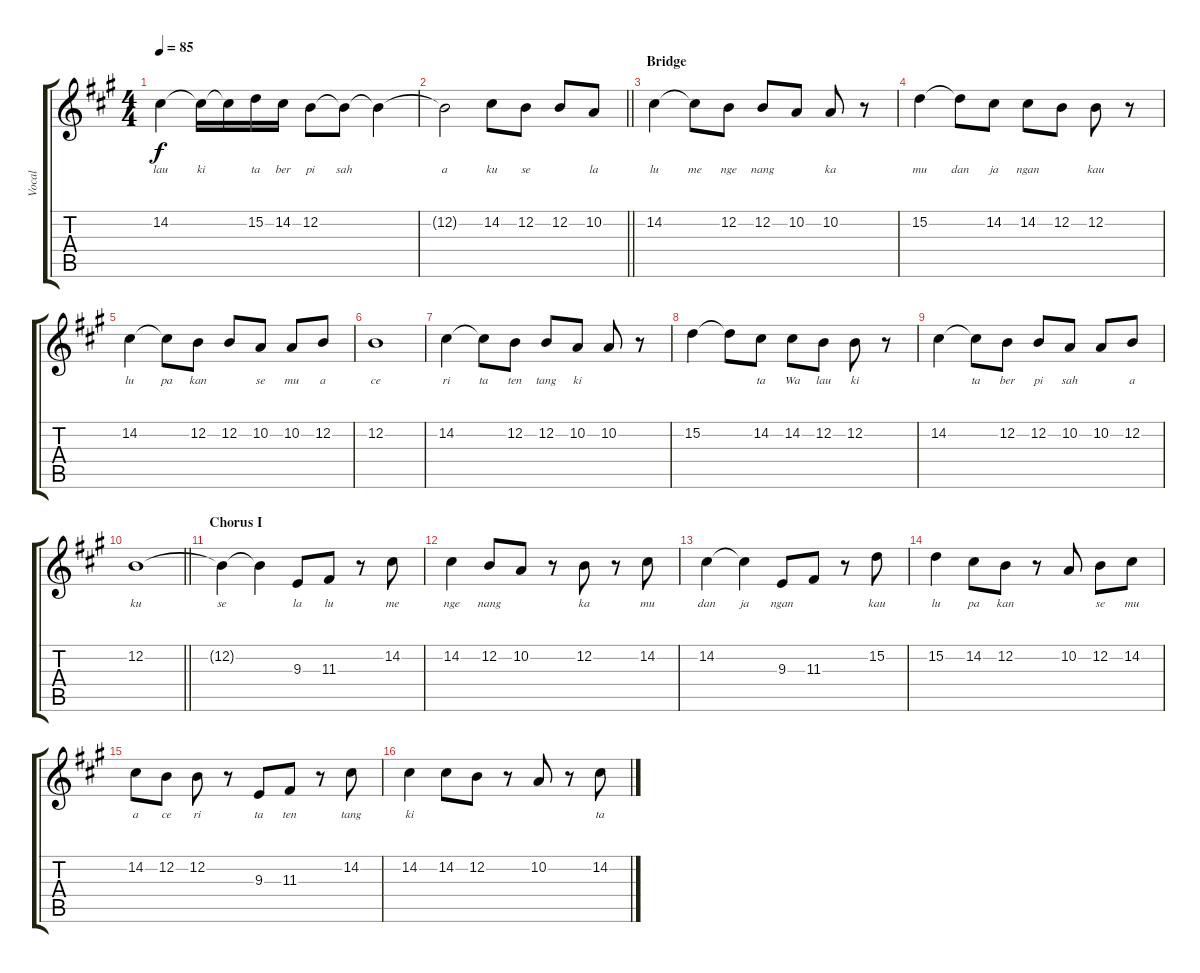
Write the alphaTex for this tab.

\track ("Vocal" "Vocal") {instrument violin}
\staff {score tabs}
\tuning (E4 B3 G3 D3 A2 E2) {hide}
\ts (4 4)
\tempo 85
\clef g2
\ks a
14.2.4{lyrics (0 "lau") lyrics (1 "") lyrics (2 "") lyrics (3 "") lyrics (4 "") dy f} 14.2{t}.16{lyrics (0 "ki") lyrics (1 "") lyrics (2 "") lyrics (3 "") lyrics (4 "")} 14.2{t}.16{lyrics (0 "") lyrics (1 "") lyrics (2 "") lyrics (3 "") lyrics (4 "")} 15.2.16{lyrics (0 "ta") lyrics (1 "") lyrics (2 "") lyrics (3 "") lyrics (4 "")} 14.2.16{lyrics (0 "ber") lyrics (1 "") lyrics (2 "") lyrics (3 "") lyrics (4 "")} 12.2.8{lyrics (0 "pi") lyrics (1 "") lyrics (2 "") lyrics (3 "") lyrics (4 "")} 12.2{t}.8{lyrics (0 "sah") lyrics (1 "") lyrics (2 "") lyrics (3 "") lyrics (4 "")} 12.2{t}.4{lyrics (0 "") lyrics (1 "") lyrics (2 "") lyrics (3 "") lyrics (4 "")} |
\barLineRight lightlight
12.2{t}.2{lyrics (0 "a") lyrics (1 "") lyrics (2 "") lyrics (3 "") lyrics (4 "")} 14.2.8{lyrics (0 "ku") lyrics (1 "") lyrics (2 "") lyrics (3 "") lyrics (4 "")} 12.2.8{lyrics (0 "se") lyrics (1 "") lyrics (2 "") lyrics (3 "") lyrics (4 "")} 12.2.8{lyrics (0 "") lyrics (1 "") lyrics (2 "") lyrics (3 "") lyrics (4 "")} 10.2.8{lyrics (0 "la") lyrics (1 "") lyrics (2 "") lyrics (3 "") lyrics (4 "")} |
\section ("" "Bridge")
14.2.4{lyrics (0 "lu") lyrics (1 "") lyrics (2 "") lyrics (3 "") lyrics (4 "")} 14.2{t}.8{lyrics (0 "me") lyrics (1 "") lyrics (2 "") lyrics (3 "") lyrics (4 "")} 12.2.8{lyrics (0 "nge") lyrics (1 "") lyrics (2 "") lyrics (3 "") lyrics (4 "")} 12.2.8{lyrics (0 "nang") lyrics (1 "") lyrics (2 "") lyrics (3 "") lyrics (4 "")} 10.2.8{lyrics (0 "") lyrics (1 "") lyrics (2 "") lyrics (3 "") lyrics (4 "")} 10.2.8{lyrics (0 "ka") lyrics (1 "") lyrics (2 "") lyrics (3 "") lyrics (4 "")} r.8 |
15.2.4{lyrics (0 "mu") lyrics (1 "") lyrics (2 "") lyrics (3 "") lyrics (4 "")} 15.2{t}.8{lyrics (0 "dan") lyrics (1 "") lyrics (2 "") lyrics (3 "") lyrics (4 "")} 14.2.8{lyrics (0 "ja") lyrics (1 "") lyrics (2 "") lyrics (3 "") lyrics (4 "")} 14.2.8{lyrics (0 "ngan") lyrics (1 "") lyrics (2 "") lyrics (3 "") lyrics (4 "")} 12.2.8{lyrics (0 "") lyrics (1 "") lyrics (2 "") lyrics (3 "") lyrics (4 "")} 12.2.8{lyrics (0 "kau") lyrics (1 "") lyrics (2 "") lyrics (3 "") lyrics (4 "")} r.8 |
14.2.4{lyrics (0 "lu") lyrics (1 "") lyrics (2 "") lyrics (3 "") lyrics (4 "")} 14.2{t}.8{lyrics (0 "pa") lyrics (1 "") lyrics (2 "") lyrics (3 "") lyrics (4 "")} 12.2.8{lyrics (0 "kan") lyrics (1 "") lyrics (2 "") lyrics (3 "") lyrics (4 "")} 12.2.8{lyrics (0 "") lyrics (1 "") lyrics (2 "") lyrics (3 "") lyrics (4 "")} 10.2.8{lyrics (0 "se") lyrics (1 "") lyrics (2 "") lyrics (3 "") lyrics (4 "")} 10.2.8{lyrics (0 "mu") lyrics (1 "") lyrics (2 "") lyrics (3 "") lyrics (4 "")} 12.2.8{lyrics (0 "a") lyrics (1 "") lyrics (2 "") lyrics (3 "") lyrics (4 "")} |
12.2.1{lyrics (0 "ce") lyrics (1 "") lyrics (2 "") lyrics (3 "") lyrics (4 "")} |
14.2.4{lyrics (0 "ri") lyrics (1 "") lyrics (2 "") lyrics (3 "") lyrics (4 "")} 14.2{t}.8{lyrics (0 "ta") lyrics (1 "") lyrics (2 "") lyrics (3 "") lyrics (4 "")} 12.2.8{lyrics (0 "ten") lyrics (1 "") lyrics (2 "") lyrics (3 "") lyrics (4 "")} 12.2.8{lyrics (0 "tang") lyrics (1 "") lyrics (2 "") lyrics (3 "") lyrics (4 "")} 10.2.8{lyrics (0 "ki") lyrics (1 "") lyrics (2 "") lyrics (3 "") lyrics (4 "")} 10.2.8{lyrics (0 "") lyrics (1 "") lyrics (2 "") lyrics (3 "") lyrics (4 "")} r.8 |
15.2.4{lyrics (0 "") lyrics (1 "") lyrics (2 "") lyrics (3 "") lyrics (4 "")} 15.2{t}.8{lyrics (0 "") lyrics (1 "") lyrics (2 "") lyrics (3 "") lyrics (4 "")} 14.2.8{lyrics (0 "ta") lyrics (1 "") lyrics (2 "") lyrics (3 "") lyrics (4 "")} 14.2.8{lyrics (0 "Wa") lyrics (1 "") lyrics (2 "") lyrics (3 "") lyrics (4 "")} 12.2.8{lyrics (0 "lau") lyrics (1 "") lyrics (2 "") lyrics (3 "") lyrics (4 "")} 12.2.8{lyrics (0 "ki") lyrics (1 "") lyrics (2 "") lyrics (3 "") lyrics (4 "")} r.8 |
14.2.4{lyrics (0 "") lyrics (1 "") lyrics (2 "") lyrics (3 "") lyrics (4 "")} 14.2{t}.8{lyrics (0 "ta") lyrics (1 "") lyrics (2 "") lyrics (3 "") lyrics (4 "")} 12.2.8{lyrics (0 "ber") lyrics (1 "") lyrics (2 "") lyrics (3 "") lyrics (4 "")} 12.2.8{lyrics (0 "pi") lyrics (1 "") lyrics (2 "") lyrics (3 "") lyrics (4 "")} 10.2.8{lyrics (0 "sah") lyrics (1 "") lyrics (2 "") lyrics (3 "") lyrics (4 "")} 10.2.8{lyrics (0 "") lyrics (1 "") lyrics (2 "") lyrics (3 "") lyrics (4 "")} 12.2.8{lyrics (0 "a") lyrics (1 "") lyrics (2 "") lyrics (3 "") lyrics (4 "")} |
\barLineRight lightlight
12.2.1{lyrics (0 "ku") lyrics (1 "") lyrics (2 "") lyrics (3 "") lyrics (4 "")} |
\section ("" "Chorus I")
12.2{t}.4{lyrics (0 "se") lyrics (1 "") lyrics (2 "") lyrics (3 "") lyrics (4 "")} 12.2{t}.4{lyrics (0 "") lyrics (1 "") lyrics (2 "") lyrics (3 "") lyrics (4 "")} 9.3.8{lyrics (0 "la") lyrics (1 "") lyrics (2 "") lyrics (3 "") lyrics (4 "")} 11.3.8{lyrics (0 "lu") lyrics (1 "") lyrics (2 "") lyrics (3 "") lyrics (4 "")} r.8 14.2.8{lyrics (0 "me") lyrics (1 "") lyrics (2 "") lyrics (3 "") lyrics (4 "")} |
14.2.4{lyrics (0 "nge") lyrics (1 "") lyrics (2 "") lyrics (3 "") lyrics (4 "")} 12.2.8{lyrics (0 "nang") lyrics (1 "") lyrics (2 "") lyrics (3 "") lyrics (4 "")} 10.2.8{lyrics (0 "") lyrics (1 "") lyrics (2 "") lyrics (3 "") lyrics (4 "")} r.8 12.2.8{lyrics (0 "ka") lyrics (1 "") lyrics (2 "") lyrics (3 "") lyrics (4 "")} r.8 14.2.8{lyrics (0 "mu") lyrics (1 "") lyrics (2 "") lyrics (3 "") lyrics (4 "")} |
14.2.4{lyrics (0 "dan") lyrics (1 "") lyrics (2 "") lyrics (3 "") lyrics (4 "")} 14.2{t}.4{lyrics (0 "ja") lyrics (1 "") lyrics (2 "") lyrics (3 "") lyrics (4 "")} 9.3.8{lyrics (0 "ngan") lyrics (1 "") lyrics (2 "") lyrics (3 "") lyrics (4 "")} 11.3.8{lyrics (0 "") lyrics (1 "") lyrics (2 "") lyrics (3 "") lyrics (4 "")} r.8 15.2.8{lyrics (0 "kau") lyrics (1 "") lyrics (2 "") lyrics (3 "") lyrics (4 "")} |
15.2.4{lyrics (0 "lu") lyrics (1 "") lyrics (2 "") lyrics (3 "") lyrics (4 "")} 14.2.8{lyrics (0 "pa") lyrics (1 "") lyrics (2 "") lyrics (3 "") lyrics (4 "")} 12.2.8{lyrics (0 "kan") lyrics (1 "") lyrics (2 "") lyrics (3 "") lyrics (4 "")} r.8 10.2.8{lyrics (0 "") lyrics (1 "") lyrics (2 "") lyrics (3 "") lyrics (4 "")} 12.2.8{lyrics (0 "se") lyrics (1 "") lyrics (2 "") lyrics (3 "") lyrics (4 "")} 14.2.8{lyrics (0 "mu") lyrics (1 "") lyrics (2 "") lyrics (3 "") lyrics (4 "")} |
14.2.8{lyrics (0 "a") lyrics (1 "") lyrics (2 "") lyrics (3 "") lyrics (4 "")} 12.2.8{lyrics (0 "ce") lyrics (1 "") lyrics (2 "") lyrics (3 "") lyrics (4 "")} 12.2.8{lyrics (0 "ri") lyrics (1 "") lyrics (2 "") lyrics (3 "") lyrics (4 "")} r.8 9.3.8{lyrics (0 "ta") lyrics (1 "") lyrics (2 "") lyrics (3 "") lyrics (4 "")} 11.3.8{lyrics (0 "ten") lyrics (1 "") lyrics (2 "") lyrics (3 "") lyrics (4 "")} r.8 14.2.8{lyrics (0 "tang") lyrics (1 "") lyrics (2 "") lyrics (3 "") lyrics (4 "")} |
14.2.4{lyrics (0 "ki") lyrics (1 "") lyrics (2 "") lyrics (3 "") lyrics (4 "")} 14.2.8{lyrics (0 "") lyrics (1 "") lyrics (2 "") lyrics (3 "") lyrics (4 "")} 12.2.8{lyrics (0 "") lyrics (1 "") lyrics (2 "") lyrics (3 "") lyrics (4 "")} r.8 10.2.8{lyrics (0 "") lyrics (1 "") lyrics (2 "") lyrics (3 "") lyrics (4 "")} r.8 14.2.8{lyrics (0 "ta") lyrics (1 "") lyrics (2 "") lyrics (3 "") lyrics (4 "")}
